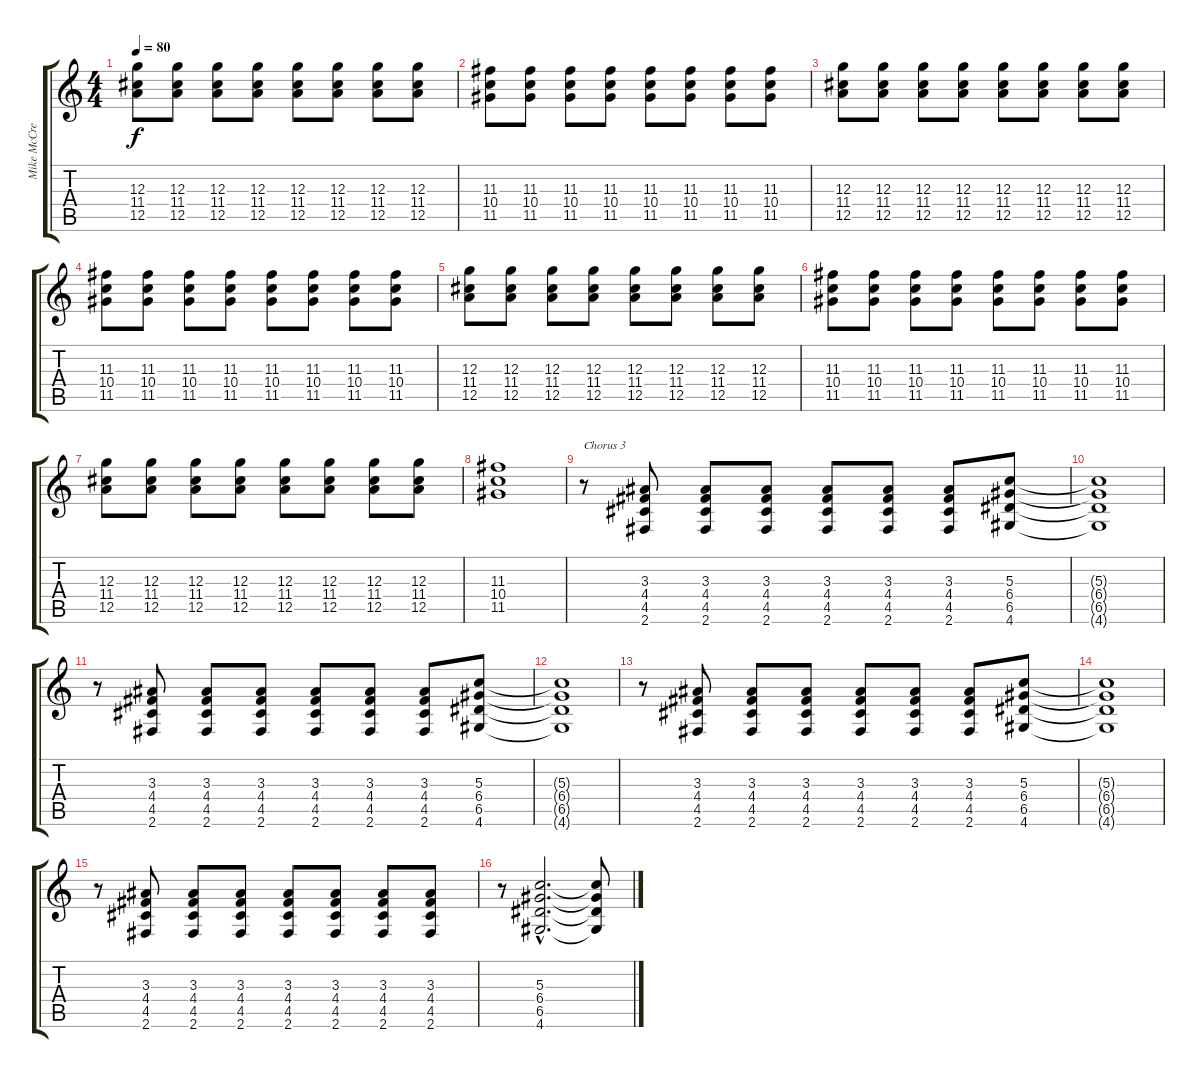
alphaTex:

\track ("Mike McCready" "Mike McCre") {instrument distortionguitar}
\staff {score tabs}
\tuning (E4 B3 G3 D3 A2 E2) {hide}
\ts (4 4)
\tempo 80
\clef g2
\ks c
(12.3 11.4 12.5).8{dy f} (12.3 11.4 12.5).8 (12.3 11.4 12.5).8 (12.3 11.4 12.5).8 (12.3 11.4 12.5).8 (12.3 11.4 12.5).8 (12.3 11.4 12.5).8 (12.3 11.4 12.5).8 |
(11.3 10.4 11.5).8 (11.3 10.4 11.5).8 (11.3 10.4 11.5).8 (11.3 10.4 11.5).8 (11.3 10.4 11.5).8 (11.3 10.4 11.5).8 (11.3 10.4 11.5).8 (11.3 10.4 11.5).8 |
(12.3 11.4 12.5).8 (12.3 11.4 12.5).8 (12.3 11.4 12.5).8 (12.3 11.4 12.5).8 (12.3 11.4 12.5).8 (12.3 11.4 12.5).8 (12.3 11.4 12.5).8 (12.3 11.4 12.5).8 |
(11.3 10.4 11.5).8 (11.3 10.4 11.5).8 (11.3 10.4 11.5).8 (11.3 10.4 11.5).8 (11.3 10.4 11.5).8 (11.3 10.4 11.5).8 (11.3 10.4 11.5).8 (11.3 10.4 11.5).8 |
(12.3 11.4 12.5).8 (12.3 11.4 12.5).8 (12.3 11.4 12.5).8 (12.3 11.4 12.5).8 (12.3 11.4 12.5).8 (12.3 11.4 12.5).8 (12.3 11.4 12.5).8 (12.3 11.4 12.5).8 |
(11.3 10.4 11.5).8 (11.3 10.4 11.5).8 (11.3 10.4 11.5).8 (11.3 10.4 11.5).8 (11.3 10.4 11.5).8 (11.3 10.4 11.5).8 (11.3 10.4 11.5).8 (11.3 10.4 11.5).8 |
(12.3 11.4 12.5).8 (12.3 11.4 12.5).8 (12.3 11.4 12.5).8 (12.3 11.4 12.5).8 (12.3 11.4 12.5).8 (12.3 11.4 12.5).8 (12.3 11.4 12.5).8 (12.3 11.4 12.5).8 |
(11.3 10.4 11.5).1 |
r.8{txt "Chorus 3"} (3.3 4.4 4.5 2.6).8 (3.3 4.4 4.5 2.6).8 (3.3 4.4 4.5 2.6).8 (3.3 4.4 4.5 2.6).8 (3.3 4.4 4.5 2.6).8 (3.3 4.4 4.5 2.6).8 (5.3 6.4 6.5 4.6).8 |
(5.3{t} 6.4{t} 6.5{t} 4.6{t}).1 |
r.8 (3.3 4.4 4.5 2.6).8 (3.3 4.4 4.5 2.6).8 (3.3 4.4 4.5 2.6).8 (3.3 4.4 4.5 2.6).8 (3.3 4.4 4.5 2.6).8 (3.3 4.4 4.5 2.6).8 (5.3 6.4 6.5 4.6).8 |
(5.3{t} 6.4{t} 6.5{t} 4.6{t}).1 |
r.8 (3.3 4.4 4.5 2.6).8 (3.3 4.4 4.5 2.6).8 (3.3 4.4 4.5 2.6).8 (3.3 4.4 4.5 2.6).8 (3.3 4.4 4.5 2.6).8 (3.3 4.4 4.5 2.6).8 (5.3 6.4 6.5 4.6).8 |
(5.3{t} 6.4{t} 6.5{t} 4.6{t}).1 |
r.8 (3.3 4.4 4.5 2.6).8 (3.3 4.4 4.5 2.6).8 (3.3 4.4 4.5 2.6).8 (3.3 4.4 4.5 2.6).8 (3.3 4.4 4.5 2.6).8 (3.3 4.4 4.5 2.6).8 (3.3 4.4 4.5 2.6).8 |
r.8 (5.3{hac} 6.4{hac} 6.5{hac} 4.6{hac}).2{d} (5.3{t} 6.4{t} 6.5{t} 4.6{t}).8
